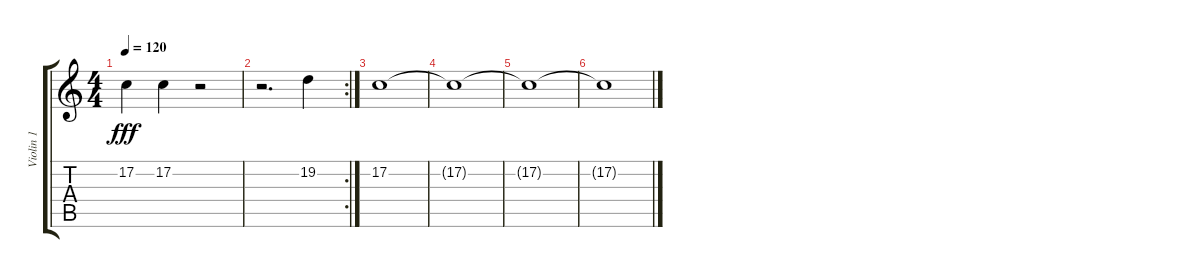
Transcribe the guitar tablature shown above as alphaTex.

\track ("Violin 1" "Violin 1") {instrument stringensemble2}
\staff {score tabs}
\tuning (C4 G3 Eb3 Bb2 F2 C2) {hide}
\ts (4 4)
\tempo 120
\clef g2
\ks c
17.2.4{dy fff} 17.2.4 r.2 |
\rc 2
r.2{d} 19.2.4 |
17.2.1 |
17.2{t}.1 |
17.2{t}.1 |
17.2{t}.1
